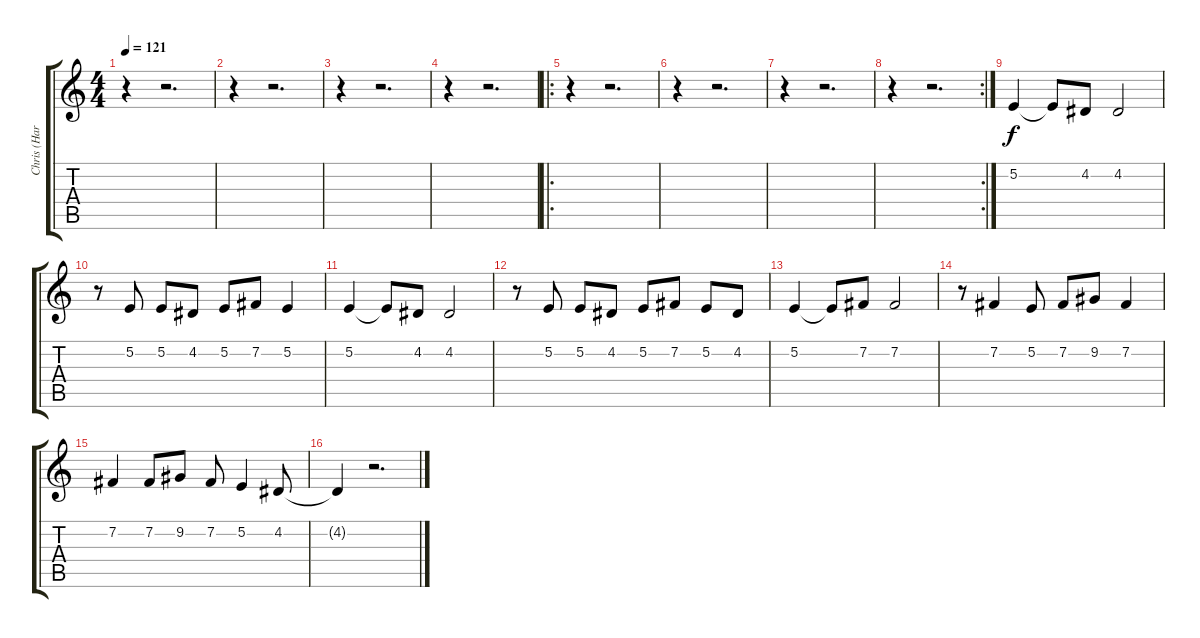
\track ("Chris (Harmony)" "Chris (Har") {instrument lead2sawtooth}
\staff {score tabs}
\tuning (E4 B3 G3 D3 A2 E2) {hide}
\ts (4 4)
\tempo 121
\clef g2
\ks c
r.4{dy f instrument lead2sawtooth} r.2{d} |
r.4 r.2{d} |
r.4 r.2{d} |
r.4 r.2{d} |
\ro
r.4 r.2{d} |
r.4 r.2{d} |
r.4 r.2{d} |
\rc 2
r.4 r.2{d} |
5.2.4 5.2{t}.8 4.2.8 4.2.2 |
r.8 5.2.8 5.2.8 4.2.8 5.2.8 7.2.8 5.2.4 |
5.2.4 5.2{t}.8 4.2.8 4.2.2 |
r.8 5.2.8 5.2.8 4.2.8 5.2.8 7.2.8 5.2.8 4.2.8 |
5.2.4 5.2{t}.8 7.2.8 7.2.2 |
r.8 7.2.4 5.2.8 7.2.8 9.2.8 7.2.4 |
7.2.4 7.2.8 9.2.8 7.2.8 5.2.4 4.2.8 |
4.2{t}.4 r.2{d}
